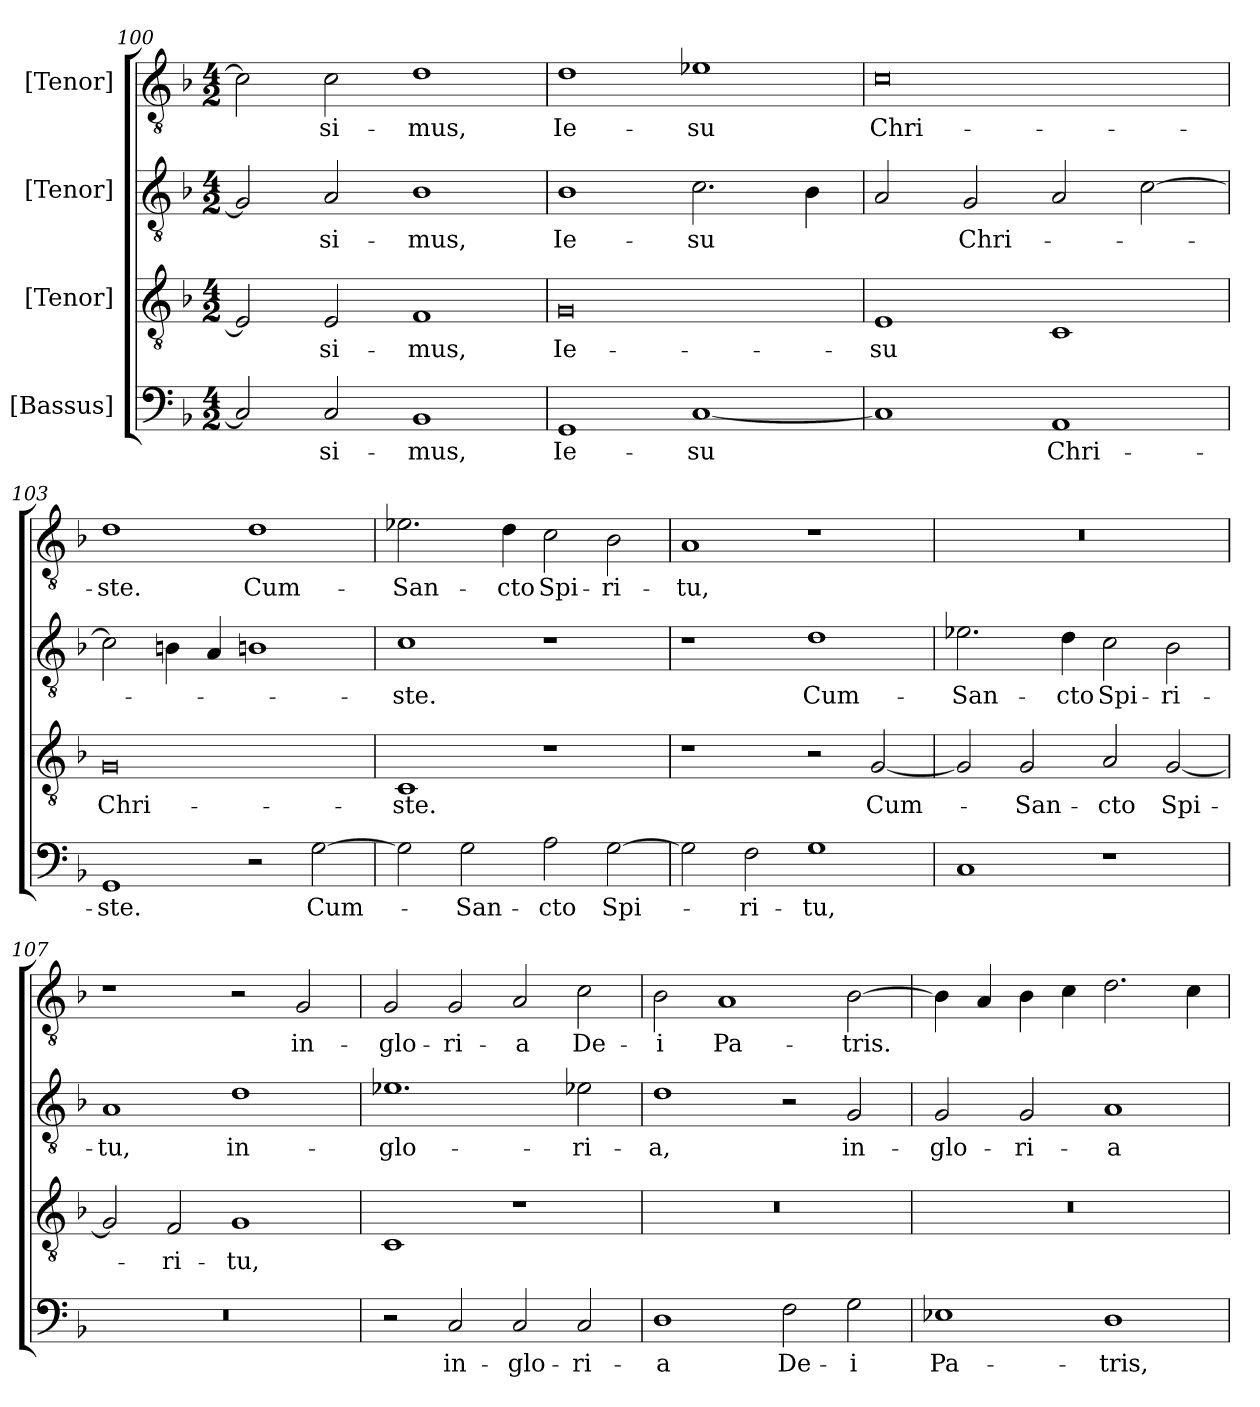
**kern	**text	**kern	**text	**kern	**text	**kern	**text
*part4	*part4	*part3	*part3	*part2	*part2	*part1	*part1
*staff4	*staff4	*staff3	*staff3	*staff2	*staff2	*staff1	*staff1
*I"[Bassus]	*	*I"[Tenor]	*	*I"[Tenor]	*	*I"[Tenor]	*
*clefF4	*	*clefGv2	*	*clefGv2	*	*clefGv2	*
*k[b-]	*	*k[b-]	*	*k[b-]	*	*k[b-]	*
*M4/2	*	*M4/2	*	*M4/2	*	*M4/2	*
=100	=100	=100	=100	=100	=100	=100	=100
2C/]	.	2E/]	.	2G/]	.	2c\]	.
2C/	-si-	2E/	-si-	2A/	-si-	2c\	-si-
1BB-/	-mus,	1F/	-mus,	1B-\	-mus,	1d\	-mus,
=101	=101	=101	=101	=101	=101	=101	=101
1GG/	Ie-	0G/	Ie-	1B-\	Ie-	1d\	Ie-
[1C/	-su	.	.	2.c\	-su	1e-X\	-su
.	.	.	.	4B-\	.	.	.
=102	=102	=102	=102	=102	=102	=102	=102
1C/]	.	1E/	-su	2A/	.	0c\	Chri-
.	.	.	.	2G/	Chri-	.	.
1AA/	Chri-	1C/	.	2A/	.	.	.
.	.	.	.	[2c\	.	.	.
=103	=103	=103	=103	=103	=103	=103	=103
1GG/	-ste.	0G/	Chri-	2c\]	.	1d\	-ste.
.	.	.	.	4Bn\	.	.	.
.	.	.	.	4A/	.	.	.
2r	.	.	.	1Bn\	.	1d\	Cum-
[2G\	Cum-	.	.	.	.	.	.
=104	=104	=104	=104	=104	=104	=104	=104
2G\]	.	1C/	-ste.	1c\	-ste.	2.e-X\	San-
2G\	San-	.	.	.	.	.	.
.	.	.	.	.	.	4d\	-cto
2A\	-cto	1r	.	1r	.	2c\	Spi-
[2G\	Spi-	.	.	.	.	2B-\	-ri-
=105	=105	=105	=105	=105	=105	=105	=105
2G\]	.	1r	.	1r	.	1A/	-tu,
2F\	-ri-	.	.	.	.	.	.
1G\	-tu,	2r	.	1d\	Cum-	1r	.
.	.	[2G/	Cum-	.	.	.	.
=106	=106	=106	=106	=106	=106	=106	=106
1C/	.	2G/]	.	2.e-X\	San-	0r	.
.	.	2G/	San-	.	.	.	.
.	.	.	.	4d\	-cto	.	.
1r	.	2A/	-cto	2c\	Spi-	.	.
.	.	[2G/	Spi-	2B-\	-ri-	.	.
=107	=107	=107	=107	=107	=107	=107	=107
0r	.	2G/]	.	1A/	-tu,	1r	.
.	.	2F/	-ri-	.	.	.	.
.	.	1G/	-tu,	1d\	in-	2r	.
.	.	.	.	.	.	2G/	in-
=108	=108	=108	=108	=108	=108	=108	=108
2r	.	1C/	.	1.e-X\	glo-	2G/	glo-
2C/	in-	.	.	.	.	2G/	-ri-
2C/	glo-	1r	.	.	.	2A/	-a
2C/	-ri-	.	.	2e-X\	-ri-	2c\	De-
=109	=109	=109	=109	=109	=109	=109	=109
1D\	-a	0r	.	1d\	-a,	2B-\	-i
.	.	.	.	.	.	1A/	Pa-
2F\	De-	.	.	2r	.	.	.
2G\	-i	.	.	2G/	in-	[2B-\	-tris.
=110	=110	=110	=110	=110	=110	=110	=110
1E-X\	Pa-	0r	.	2G/	glo-	4B-\]	.
.	.	.	.	.	.	4A/	.
.	.	.	.	2G/	-ri-	4B-\	.
.	.	.	.	.	.	4c\	.
1D\	-tris,	.	.	1A/	-a	2.d\	.
.	.	.	.	.	.	4c\	.
=	=	=	=	=	=	=	=
*-	*-	*-	*-	*-	*-	*-	*-
